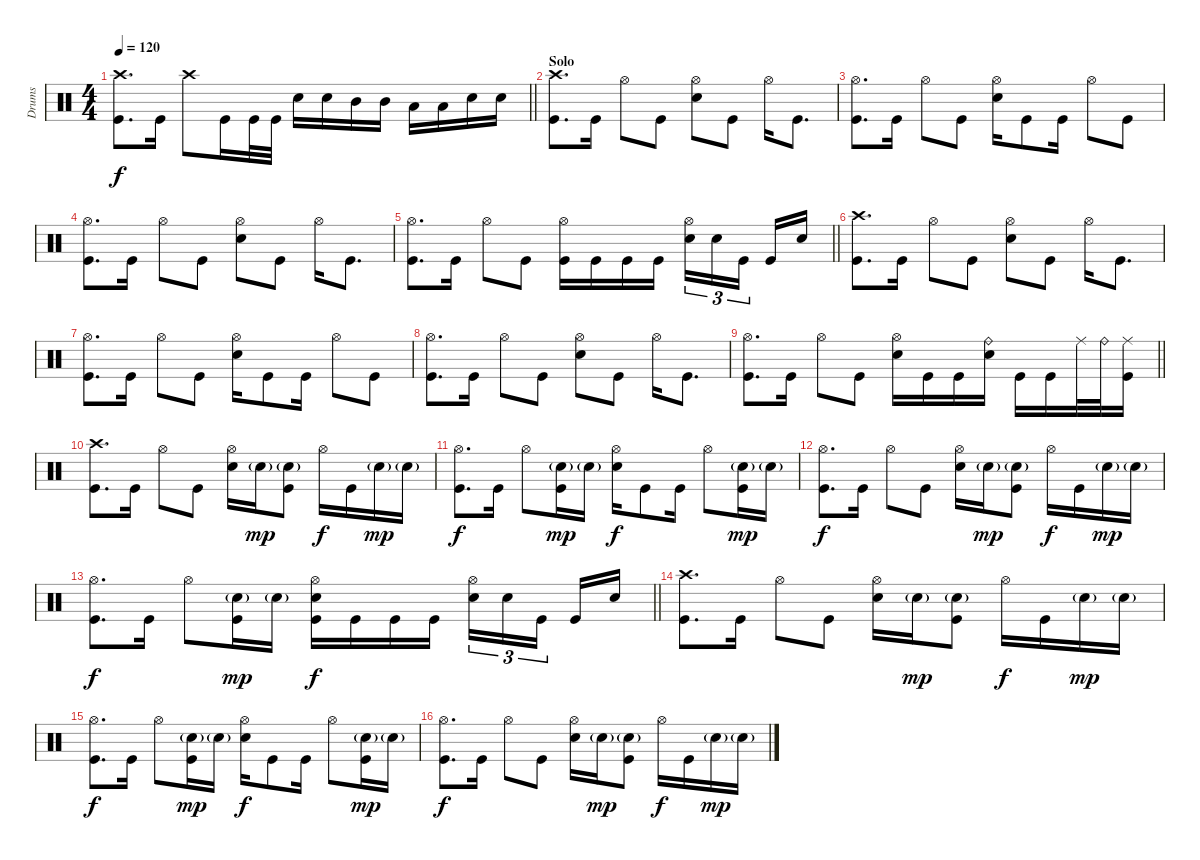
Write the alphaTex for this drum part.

\track ("Drums" "Drums") {instrument percussion}
\staff
\articulation defaults
\ts (4 4)
\tempo 120
\clef neutral
\barLineRight lightlight
\ks c
("Crash high (hit)" "Kick (hit)").8{d dy f} "Kick (hit)".16 "Crash high (hit)".8 "Kick (hit)".16 "Kick (hit)".32 "Kick (hit)".32 "Electric Snare (hit)".16 "Electric Snare (hit)".16 "Mid Tom (hit)".16 "Mid Tom (hit)".16 "Low Tom (hit)".16 "Low Tom (hit)".16 "Electric Snare (hit)".16 "Electric Snare (hit)".16 |
\section ("" "Solo")
("Crash high (hit)" "Kick (hit)").8{d} "Kick (hit)".16 "Hi-Hat (open)".8 "Kick (hit)".8 ("Hi-Hat (open)" "Electric Snare (hit)").8 "Kick (hit)".8 "Hi-Hat (open)".16 "Kick (hit)".8{d} |
("Hi-Hat (open)" "Kick (hit)").8{d} "Kick (hit)".16 "Hi-Hat (open)".8 "Kick (hit)".8 ("Hi-Hat (open)" "Electric Snare (hit)").16 "Kick (hit)".8 "Kick (hit)".16 "Hi-Hat (open)".8 "Kick (hit)".8 |
("Hi-Hat (open)" "Kick (hit)").8{d} "Kick (hit)".16 "Hi-Hat (open)".8 "Kick (hit)".8 ("Hi-Hat (open)" "Electric Snare (hit)").8 "Kick (hit)".8 "Hi-Hat (open)".16 "Kick (hit)".8{d} |
\barLineRight lightlight
("Hi-Hat (open)" "Kick (hit)").8{d} "Kick (hit)".16 "Hi-Hat (open)".8 "Kick (hit)".8 ("Hi-Hat (open)" "Kick (hit)").16 "Kick (hit)".16 "Kick (hit)".16 "Kick (hit)".16 ("Hi-Hat (open)" "Electric Snare (hit)").16{tu (3 2)} "Electric Snare (hit)".16{tu (3 2)} "Kick (hit)".16{tu (3 2) beam splitsecondary} "Kick (hit)".16 "Electric Snare (hit)".16 |
("Crash high (hit)" "Kick (hit)").8{d} "Kick (hit)".16 "Hi-Hat (open)".8 "Kick (hit)".8 ("Hi-Hat (open)" "Electric Snare (hit)").8 "Kick (hit)".8 "Hi-Hat (open)".16 "Kick (hit)".8{d} |
("Hi-Hat (open)" "Kick (hit)").8{d} "Kick (hit)".16 "Hi-Hat (open)".8 "Kick (hit)".8 ("Hi-Hat (open)" "Electric Snare (hit)").16 "Kick (hit)".8 "Kick (hit)".16 "Hi-Hat (open)".8 "Kick (hit)".8 |
("Hi-Hat (open)" "Kick (hit)").8{d} "Kick (hit)".16 "Hi-Hat (open)".8 "Kick (hit)".8 ("Hi-Hat (open)" "Electric Snare (hit)").8 "Kick (hit)".8 "Hi-Hat (open)".16 "Kick (hit)".8{d} |
\barLineRight lightlight
("Hi-Hat (open)" "Kick (hit)").8{d} "Kick (hit)".16 "Hi-Hat (open)".8 "Kick (hit)".8 ("Hi-Hat (open)" "Electric Snare (hit)").16 "Kick (hit)".16 "Kick (hit)".16 ("Ride (bell)" "Electric Snare (hit)").16 "Kick (hit)".16 "Kick (hit)".16 "Ride (middle)".32 "Ride (bell)".32 ("Ride (middle)" "Kick (hit)").16 |
\section ("" "")
("Crash high (hit)" "Kick (hit)").8{d} "Kick (hit)".16 "Hi-Hat (open)".8 "Kick (hit)".8 ("Hi-Hat (open)" "Electric Snare (hit)").16 "Electric Snare (hit)"{g}.16{dy mp} ("Electric Snare (hit)"{g} "Kick (hit)").8 "Hi-Hat (open)".16{dy f} "Kick (hit)".16 "Electric Snare (hit)"{g}.16{dy mp} "Electric Snare (hit)"{g}.16 |
("Hi-Hat (open)" "Kick (hit)").8{d dy f} "Kick (hit)".16 "Hi-Hat (open)".8 ("Electric Snare (hit)"{g} "Kick (hit)").16{dy mp} "Electric Snare (hit)"{g}.16 ("Hi-Hat (open)" "Electric Snare (hit)").16{dy f} "Kick (hit)".8 "Kick (hit)".16 "Hi-Hat (open)".8 ("Electric Snare (hit)"{g} "Kick (hit)").16{dy mp} "Electric Snare (hit)"{g}.16 |
("Hi-Hat (open)" "Kick (hit)").8{d dy f} "Kick (hit)".16 "Hi-Hat (open)".8 "Kick (hit)".8 ("Hi-Hat (open)" "Electric Snare (hit)").16 "Electric Snare (hit)"{g}.16{dy mp} ("Electric Snare (hit)"{g} "Kick (hit)").8 "Hi-Hat (open)".16{dy f} "Kick (hit)".16 "Electric Snare (hit)"{g}.16{dy mp} "Electric Snare (hit)"{g}.16 |
\barLineRight lightlight
("Hi-Hat (open)" "Kick (hit)").8{d dy f} "Kick (hit)".16 "Hi-Hat (open)".8 ("Electric Snare (hit)"{g} "Kick (hit)").16{dy mp} "Electric Snare (hit)"{g}.16 ("Hi-Hat (open)" "Electric Snare (hit)" "Kick (hit)").16{dy f} "Kick (hit)".16 "Kick (hit)".16 "Kick (hit)".16 ("Hi-Hat (open)" "Electric Snare (hit)").16{tu (3 2)} "Electric Snare (hit)".16{tu (3 2)} "Kick (hit)".16{tu (3 2) beam splitsecondary} "Kick (hit)".16 "Electric Snare (hit)".16 |
("Crash high (hit)" "Kick (hit)").8{d} "Kick (hit)".16 "Hi-Hat (open)".8 "Kick (hit)".8 ("Hi-Hat (open)" "Electric Snare (hit)").16 "Electric Snare (hit)"{g}.16{dy mp} ("Electric Snare (hit)"{g} "Kick (hit)").8 "Hi-Hat (open)".16{dy f} "Kick (hit)".16 "Electric Snare (hit)"{g}.16{dy mp} "Electric Snare (hit)"{g}.16 |
("Hi-Hat (open)" "Kick (hit)").8{d dy f} "Kick (hit)".16 "Hi-Hat (open)".8 ("Electric Snare (hit)"{g} "Kick (hit)").16{dy mp} "Electric Snare (hit)"{g}.16 ("Hi-Hat (open)" "Electric Snare (hit)").16{dy f} "Kick (hit)".8 "Kick (hit)".16 "Hi-Hat (open)".8 ("Electric Snare (hit)"{g} "Kick (hit)").16{dy mp} "Electric Snare (hit)"{g}.16 |
("Hi-Hat (open)" "Kick (hit)").8{d dy f} "Kick (hit)".16 "Hi-Hat (open)".8 "Kick (hit)".8 ("Hi-Hat (open)" "Electric Snare (hit)").16 "Electric Snare (hit)"{g}.16{dy mp} ("Electric Snare (hit)"{g} "Kick (hit)").8 "Hi-Hat (open)".16{dy f} "Kick (hit)".16 "Electric Snare (hit)"{g}.16{dy mp} "Electric Snare (hit)"{g}.16
